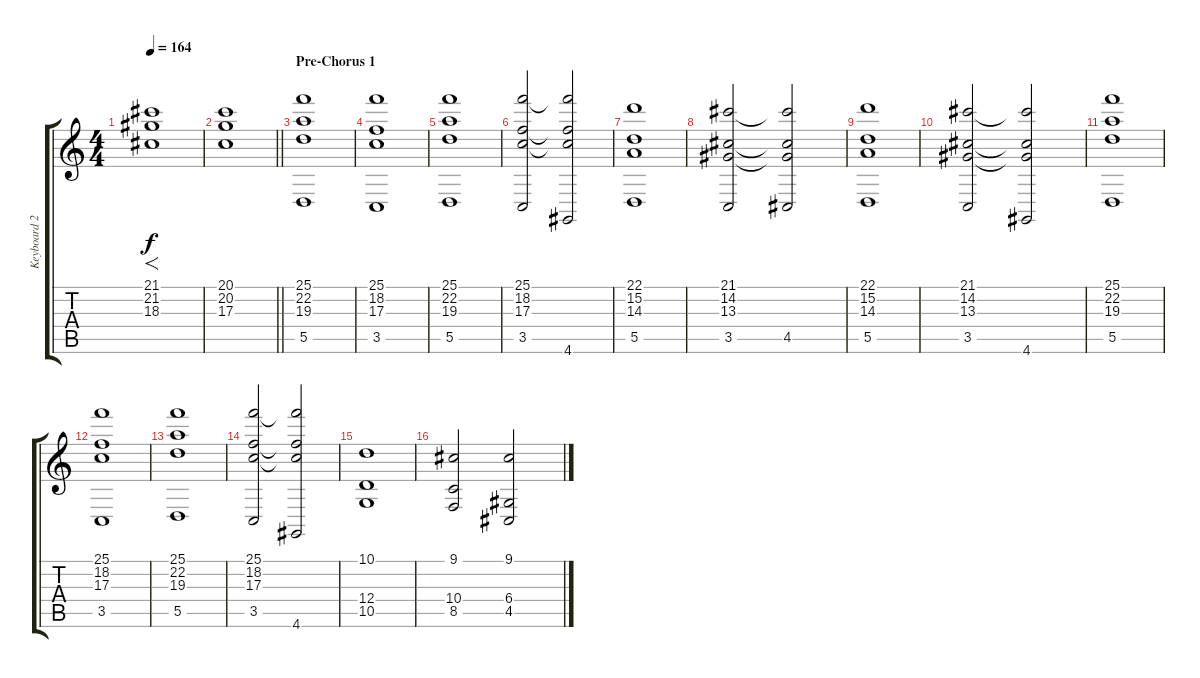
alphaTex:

\track ("Keyboard 2 (Strings)" "Keyboard 2") {instrument stringensemble1}
\staff {score tabs}
\tuning (E4 B3 G3 D3 A2 E2) {hide}
\ts (4 4)
\tempo 164
\clef g2
\ks c
(21.1 21.2 18.3).1{f dy f} |
\barLineRight lightlight
(20.1 20.2 17.3).1 |
\section ("" "Pre-Chorus 1")
(25.1 22.2 19.3 5.5).1 |
(25.1 18.2 17.3 3.5).1 |
(25.1 22.2 19.3 5.5).1 |
(25.1 18.2 17.3 3.5).2 (25.1{t} 18.2{t} 17.3{t} 4.6).2 |
(22.1 15.2 14.3 5.5).1 |
(21.1 14.2 13.3 3.5).2 (21.1{t} 14.2{t} 13.3{t} 4.5).2 |
(22.1 15.2 14.3 5.5).1 |
(21.1 14.2 13.3 3.5).2 (21.1{t} 14.2{t} 13.3{t} 4.6).2 |
(25.1 22.2 19.3 5.5).1 |
(25.1 18.2 17.3 3.5).1 |
(25.1 22.2 19.3 5.5).1 |
(25.1 18.2 17.3 3.5).2 (25.1{t} 18.2{t} 17.3{t} 4.6).2 |
(10.1 12.4 10.5).1 |
(9.1 10.4 8.5).2 (9.1 6.4 4.5).2
